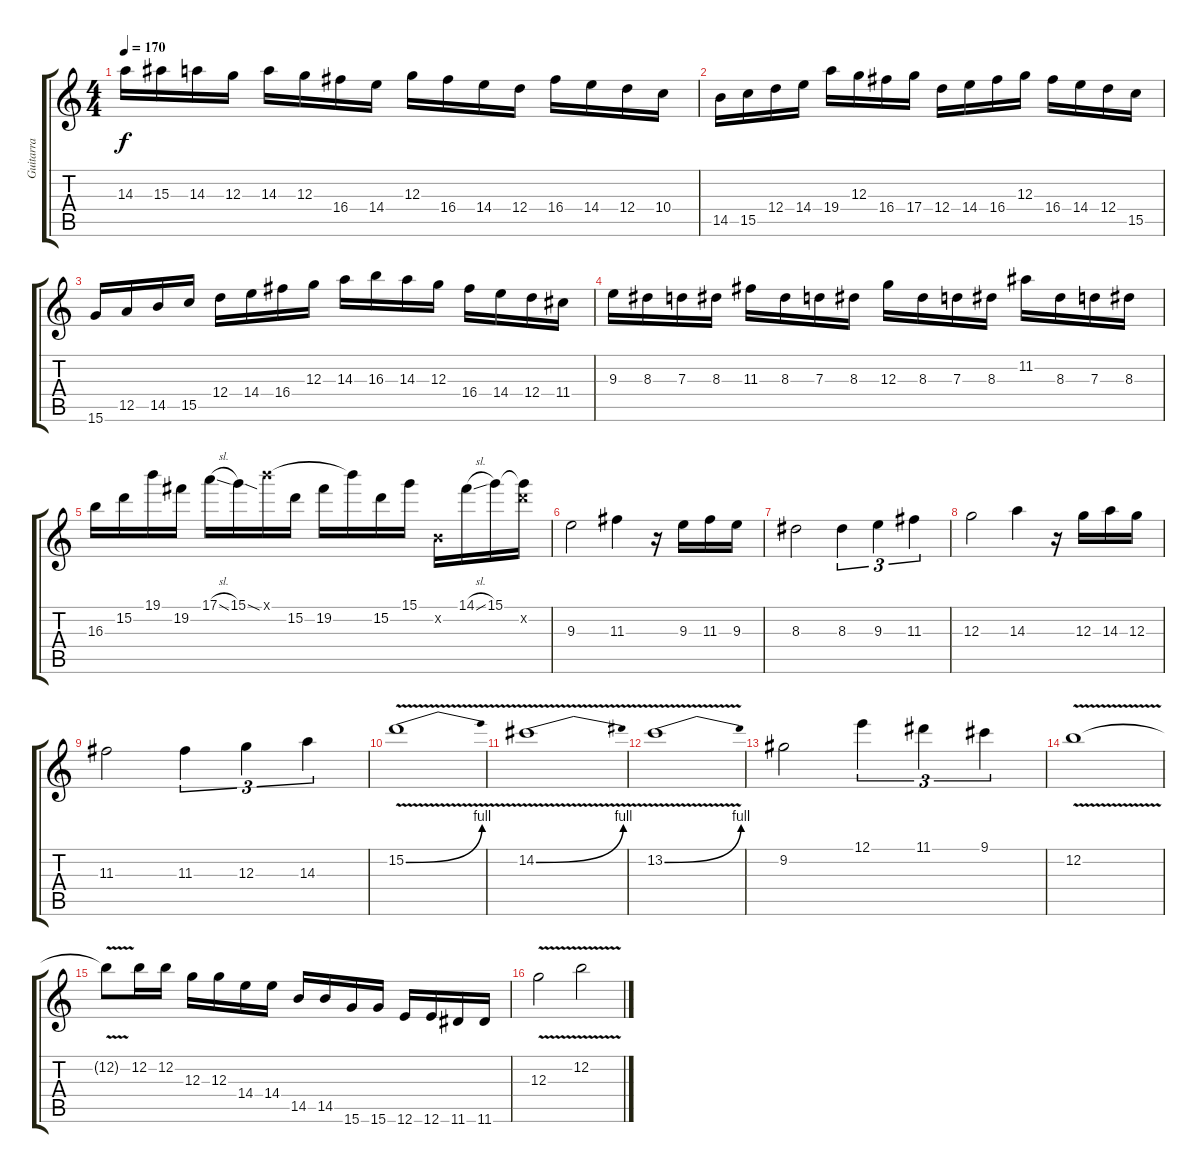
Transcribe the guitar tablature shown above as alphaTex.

\track ("Guitarra" "Guitarra") {instrument distortionguitar}
\staff {score tabs}
\tuning (E4 B3 G3 D3 A2 E2) {hide}
\ts (4 4)
\tempo 170
\clef g2
\ks c
14.3.16{dy f} 15.3.16 14.3.16 12.3.16 14.3.16 12.3.16 16.4.16 14.4.16 12.3.16 16.4.16 14.4.16 12.4.16 16.4.16 14.4.16 12.4.16 10.4.16 |
14.5.16 15.5.16 12.4.16 14.4.16 19.4.16 12.3.16 16.4.16 17.4.16 12.4.16 14.4.16 16.4.16 12.3.16 16.4.16 14.4.16 12.4.16 15.5.16 |
15.6.16 12.5.16 14.5.16 15.5.16 12.4.16 14.4.16 16.4.16 12.3.16 14.3.16 16.3.16 14.3.16 12.3.16 16.4.16 14.4.16 12.4.16 11.4.16 |
9.3.16 8.3.16 7.3.16 8.3.16 11.3.16 8.3.16 7.3.16 8.3.16 12.3.16 8.3.16 7.3.16 8.3.16 11.2.16 8.3.16 7.3.16 8.3.16 |
16.3.16 15.2.16 19.1.16 19.2.16 17.1{sl}.16 15.1{sod}.16 19.1{x}.16 15.2.16 19.2.16 19.1{t}.16 15.2.16 15.1.16 0.2{x}.16 14.1{sl}.16 15.1.16 (15.1{t} 15.2{x}).16 |
9.3.2 11.3.4 r.16 9.3.16 11.3.16 9.3.16 |
8.3.2 8.3.4{tu (3 2)} 9.3.4{tu (3 2)} 11.3.4{tu (3 2)} |
12.3.2 14.3.4 r.16 12.3.16 14.3.16 12.3.16 |
11.3.2 11.3.4{tu (3 2)} 12.3.4{tu (3 2)} 14.3.4{tu (3 2)} |
15.2{be (bend 0 0 60 4) v}.1 |
14.2{be (bend 0 0 60 4) v}.1 |
13.2{be (bend 0 0 60 4) v}.1 |
9.2.2 12.1.4{tu (3 2)} 11.1.4{tu (3 2)} 9.1.4{tu (3 2)} |
12.2{v}.1 |
12.2{t}.8 12.2.16 12.2.16 12.3.16 12.3.16 14.4.16 14.4.16 14.5.16 14.5.16 15.6.16 15.6.16 12.6.16 12.6.16 11.6.16 11.6.16 |
12.3{v}.2 12.2{v}.2
